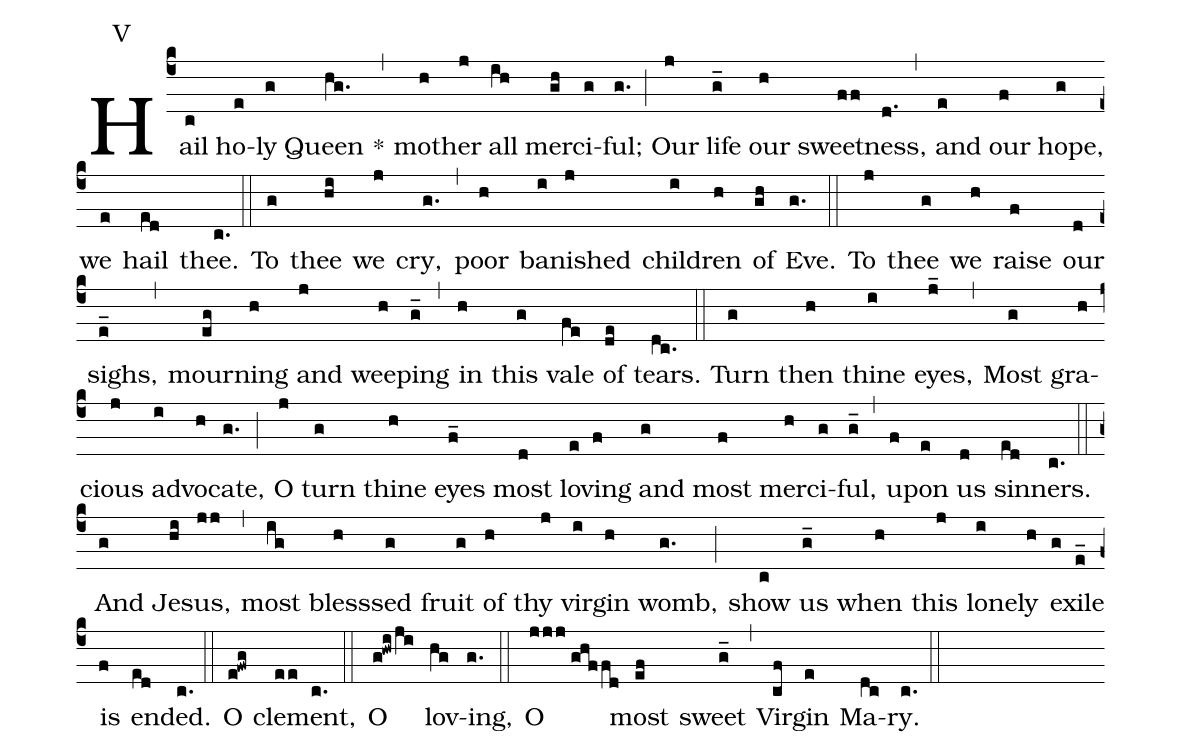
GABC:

annotation: V;
%%
(c4) Hail(c) ho(e)ly(g) Queen(hg.) *(,) mo(h)ther(j) all(ih) mer(gh)ci(g)ful;(g.) (;)
Our(j) life(g_) our(h) sweet(ff)ness,(d.) (,) and(e) our(f) hope,(g) we(e) hail(ed) thee.(c.) (::)
To(g) thee(hi) we(j) cry,(g.) (,) poor(h) ban(i)ished(j) child(i)ren(h) of(gh) Eve.(g.) (::)

To(j) thee(g) we(h) raise(f) our(d) sighs,(e_) (,)
mourn(eg)ing(h) and(j) weep(h)ing(g_) (,)
in(h) this(g) vale(fe) of(de) tears.(dc.) (::)

Turn(g) then(h) thine(i) eyes,(j_) (,)
Most(g) gra(h)cious(j) ad(i)vo(h)cate,(g.) (;)
O(j) turn(g) thine(h) eyes(f_) most(d) lov(e)ing(f) and(g) most(f) mer(h)ci(g)ful,(g_) (,)
up(f)on(e) us(d) sin(ed)ners.(c.) (::)

And(g) Je(hi)sus,(jj) (,) most(ig) bless(h)sed(g) fruit(g) of(h) thy(j) vir(i)gin(h) womb,(g.) (;)
show(c) us(g_) when(h) this(j) lone(i)ly(h) ex(g)ile(e_) is(f) end(ed)ed.(c.) (::)

O(e!fwg) cle(ee)ment,(c.) (::)
O(g!hwi/ji) lov(hg)ing,(g.) (::)
O(jjj//ghffd) most(ef) sweet(g_) (,)
Vir(cf)gin(e) Ma(dc)ry.(c.) (::)
